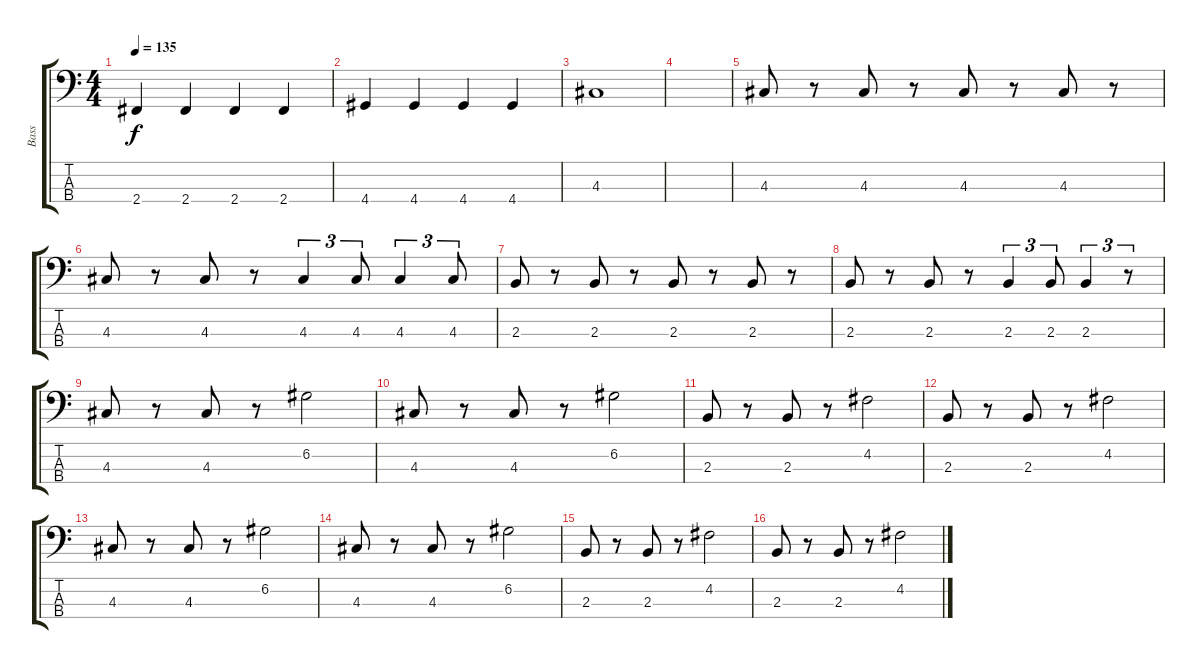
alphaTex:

\track ("Bass" "Bass") {instrument electricbasspick}
\staff {score tabs}
\tuning (G2 D2 A1 E1) {hide}
\ts (4 4)
\tempo 135
\clef f4
\ks c
2.4.4{dy f} 2.4.4 2.4.4 2.4.4 |
4.4.4 4.4.4 4.4.4 4.4.4 |
4.3.1 |
|
4.3.8 r.8 4.3.8 r.8 4.3.8 r.8 4.3.8 r.8 |
4.3.8 r.8 4.3.8 r.8 4.3.4{tu (3 2)} 4.3.8{tu (3 2)} 4.3.4{tu (3 2)} 4.3.8{tu (3 2)} |
2.3.8 r.8 2.3.8 r.8 2.3.8 r.8 2.3.8 r.8 |
2.3.8 r.8 2.3.8 r.8 2.3.4{tu (3 2)} 2.3.8{tu (3 2)} 2.3.4{tu (3 2)} r.8{tu (3 2)} |
4.3.8 r.8 4.3.8 r.8 6.2.2 |
4.3.8 r.8 4.3.8 r.8 6.2.2 |
2.3.8 r.8 2.3.8 r.8 4.2.2 |
2.3.8 r.8 2.3.8 r.8 4.2.2 |
4.3.8 r.8 4.3.8 r.8 6.2.2 |
4.3.8 r.8 4.3.8 r.8 6.2.2 |
2.3.8 r.8 2.3.8 r.8 4.2.2 |
2.3.8 r.8 2.3.8 r.8 4.2.2
